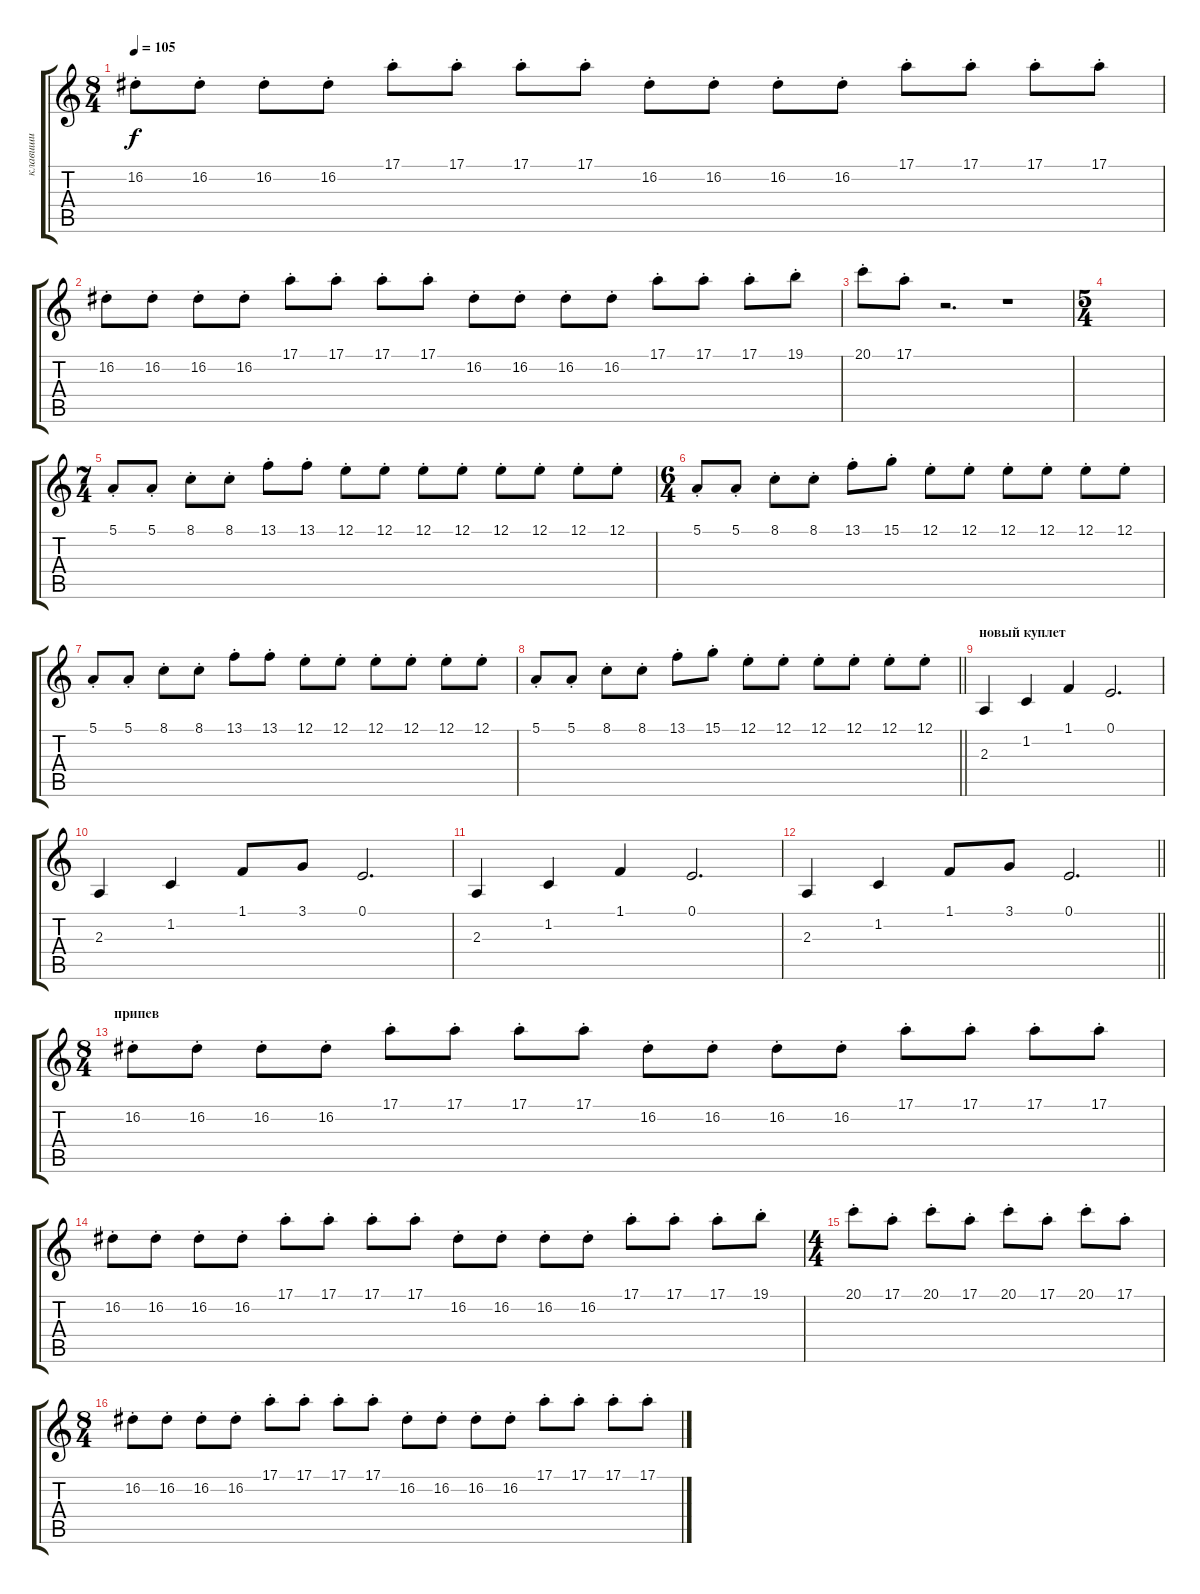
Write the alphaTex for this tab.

\track ("клавиши" "клавиши") {instrument brightacousticpiano}
\staff {score tabs}
\tuning (E4 B3 G3 D3 A2 E2) {hide}
\ts (8 4)
\tempo 105
\clef g2
\ks c
16.2{st}.8{dy f} 16.2{st}.8 16.2{st}.8 16.2{st}.8 17.1{st}.8 17.1{st}.8 17.1{st}.8 17.1{st}.8 16.2{st}.8 16.2{st}.8 16.2{st}.8 16.2{st}.8 17.1{st}.8 17.1{st}.8 17.1{st}.8 17.1{st}.8 |
16.2{st}.8 16.2{st}.8 16.2{st}.8 16.2{st}.8 17.1{st}.8 17.1{st}.8 17.1{st}.8 17.1{st}.8 16.2{st}.8 16.2{st}.8 16.2{st}.8 16.2{st}.8 17.1{st}.8 17.1{st}.8 17.1{st}.8 19.1{st}.8 |
20.1{st}.8 17.1{st}.8 r.2{d} r.1 |
\ts (5 4)
|
\ts (7 4)
5.1{st}.8 5.1{st}.8 8.1{st}.8 8.1{st}.8 13.1{st}.8 13.1{st}.8 12.1{st}.8 12.1{st}.8 12.1{st}.8 12.1{st}.8 12.1{st}.8 12.1{st}.8 12.1{st}.8 12.1{st}.8 |
\ts (6 4)
5.1{st}.8 5.1{st}.8 8.1{st}.8 8.1{st}.8 13.1{st}.8 15.1{st}.8 12.1{st}.8 12.1{st}.8 12.1{st}.8 12.1{st}.8 12.1{st}.8 12.1{st}.8 |
5.1{st}.8 5.1{st}.8 8.1{st}.8 8.1{st}.8 13.1{st}.8 13.1{st}.8 12.1{st}.8 12.1{st}.8 12.1{st}.8 12.1{st}.8 12.1{st}.8 12.1{st}.8 |
\barLineRight lightlight
5.1{st}.8 5.1{st}.8 8.1{st}.8 8.1{st}.8 13.1{st}.8 15.1{st}.8 12.1{st}.8 12.1{st}.8 12.1{st}.8 12.1{st}.8 12.1{st}.8 12.1{st}.8 |
\section ("" "новый куплет")
2.3.4{volume 9 instrument frenchhorn} 1.2.4 1.1.4 0.1.2{d} |
2.3.4 1.2.4 1.1.8 3.1.8 0.1.2{d} |
2.3.4 1.2.4 1.1.4 0.1.2{d} |
\barLineRight lightlight
2.3.4 1.2.4 1.1.8 3.1.8 0.1.2{d} |
\ts (8 4)
\section ("" "припев")
16.2{st}.8{volume 13 instrument brightacousticpiano} 16.2{st}.8 16.2{st}.8 16.2{st}.8 17.1{st}.8 17.1{st}.8 17.1{st}.8 17.1{st}.8 16.2{st}.8 16.2{st}.8 16.2{st}.8 16.2{st}.8 17.1{st}.8 17.1{st}.8 17.1{st}.8 17.1{st}.8 |
16.2{st}.8 16.2{st}.8 16.2{st}.8 16.2{st}.8 17.1{st}.8 17.1{st}.8 17.1{st}.8 17.1{st}.8 16.2{st}.8 16.2{st}.8 16.2{st}.8 16.2{st}.8 17.1{st}.8 17.1{st}.8 17.1{st}.8 19.1{st}.8 |
\ts (4 4)
20.1{st}.8 17.1{st}.8 20.1{st}.8 17.1{st}.8 20.1{st}.8 17.1{st}.8 20.1{st}.8 17.1{st}.8 |
\ts (8 4)
16.2{st}.8 16.2{st}.8 16.2{st}.8 16.2{st}.8 17.1{st}.8 17.1{st}.8 17.1{st}.8 17.1{st}.8 16.2{st}.8 16.2{st}.8 16.2{st}.8 16.2{st}.8 17.1{st}.8 17.1{st}.8 17.1{st}.8 17.1{st}.8
